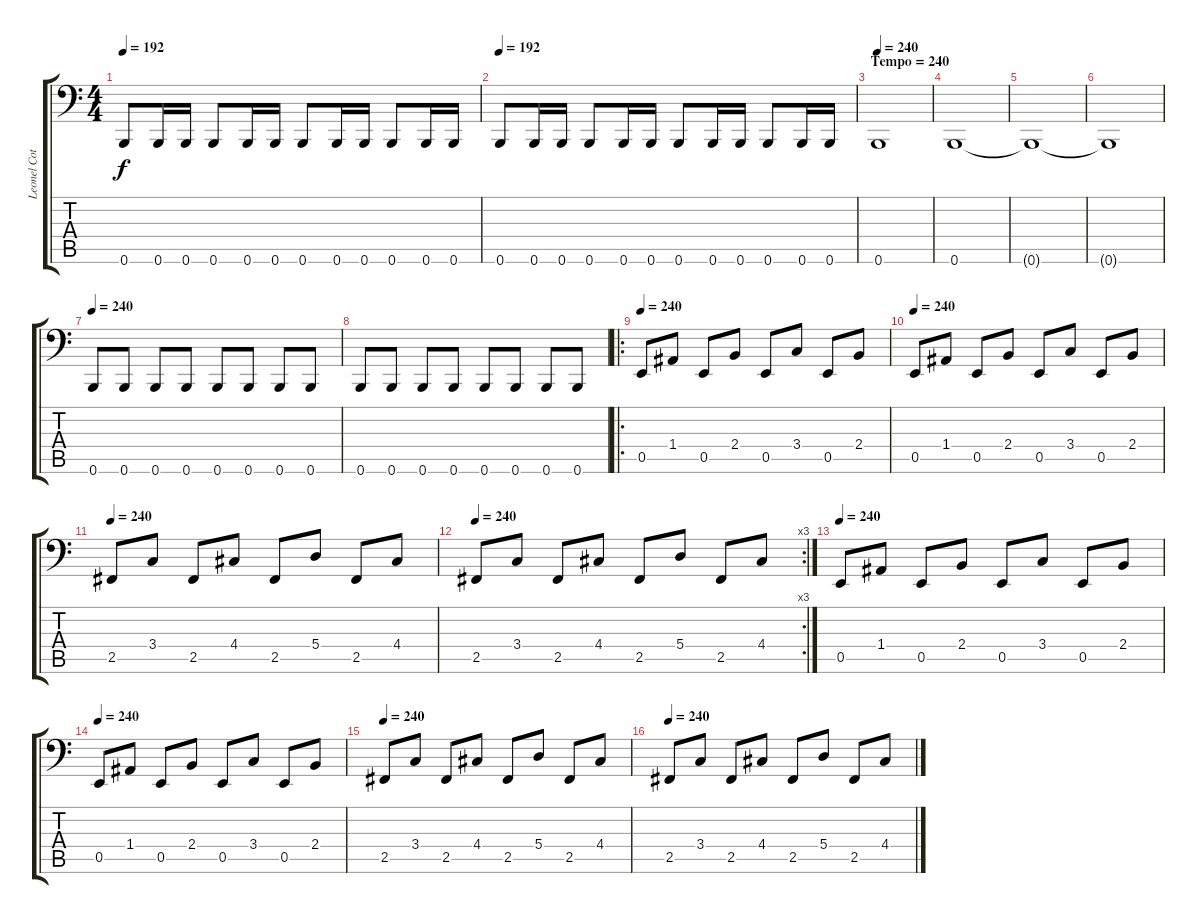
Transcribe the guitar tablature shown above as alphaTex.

\track ("Leonel Cota" "Leonel Cot") {instrument electricbasspick}
\staff {score tabs}
\tuning (C3 G2 D2 A1 E1 B0) {hide}
\ts (4 4)
\tempo 192
\clef f4
\ks c
0.6.8{dy f} 0.6.16 0.6.16 0.6.8 0.6.16 0.6.16 0.6.8 0.6.16 0.6.16 0.6.8 0.6.16 0.6.16 |
\tempo 192
0.6.8 0.6.16 0.6.16 0.6.8 0.6.16 0.6.16 0.6.8 0.6.16 0.6.16 0.6.8 0.6.16 0.6.16 |
\section ("" "Tempo = 240")
\tempo 240
0.6.1 |
0.6.1 |
0.6{t}.1 |
0.6{t}.1 |
\tempo 240
0.6.8{instrument slapbass2} 0.6.8 0.6.8 0.6.8 0.6.8 0.6.8 0.6.8 0.6.8 |
0.6.8 0.6.8 0.6.8 0.6.8 0.6.8 0.6.8 0.6.8 0.6.8 |
\ro
\tempo 240
0.5.8{instrument electricbasspick} 1.4.8 0.5.8 2.4.8 0.5.8 3.4.8 0.5.8 2.4.8 |
\tempo 240
0.5.8 1.4.8 0.5.8 2.4.8 0.5.8 3.4.8 0.5.8 2.4.8 |
\tempo 240
2.5.8 3.4.8 2.5.8 4.4.8 2.5.8 5.4.8 2.5.8 4.4.8 |
\rc 3
\tempo 240
2.5.8 3.4.8 2.5.8 4.4.8 2.5.8 5.4.8 2.5.8 4.4.8 |
\tempo 240
0.5.8 1.4.8 0.5.8 2.4.8 0.5.8 3.4.8 0.5.8 2.4.8 |
\tempo 240
0.5.8 1.4.8 0.5.8 2.4.8 0.5.8 3.4.8 0.5.8 2.4.8 |
\tempo 240
2.5.8 3.4.8 2.5.8 4.4.8 2.5.8 5.4.8 2.5.8 4.4.8 |
\tempo 240
2.5.8 3.4.8 2.5.8 4.4.8 2.5.8 5.4.8 2.5.8 4.4.8
